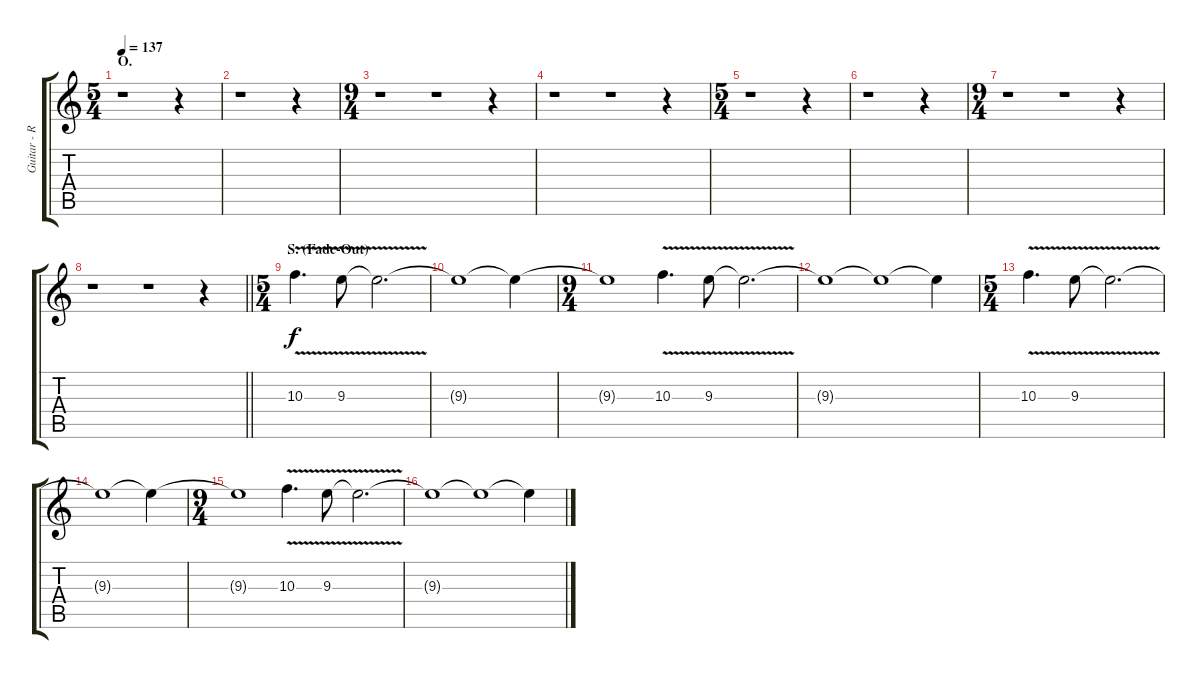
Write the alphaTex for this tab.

\track ("Guitar - Right (Aux.)" "Guitar - R") {instrument distortionguitar}
\staff {score tabs}
\tuning (E4 B3 G3 D3 A2 D2) {hide}
\ts (5 4)
\section ("" "O.")
\tempo 137
\clef g2
\ks c
r.1{dy f} r.4 |
r.1 r.4 |
\ts (9 4)
r.1 r.1 r.4 |
r.1 r.1 r.4 |
\ts (5 4)
r.1 r.4 |
r.1 r.4 |
\ts (9 4)
r.1 r.1 r.4 |
\barLineRight lightlight
r.1 r.1 r.4 |
\ts (5 4)
\section ("" "S. (Fade-Out)")
10.3{v}.4{d} 9.3{v}.8 9.3{t}.2{d} |
9.3{t}.1 9.3{t}.4 |
\ts (9 4)
9.3{t}.1 10.3{v}.4{d} 9.3{v}.8 9.3{t}.2{d} |
9.3{t}.1 9.3{t}.1 9.3{t}.4 |
\ts (5 4)
10.3{v}.4{d} 9.3{v}.8 9.3{t}.2{d} |
9.3{t}.1 9.3{t}.4 |
\ts (9 4)
9.3{t}.1 10.3{v}.4{d} 9.3{v}.8 9.3{t}.2{d} |
9.3{t}.1 9.3{t}.1 9.3{t}.4
